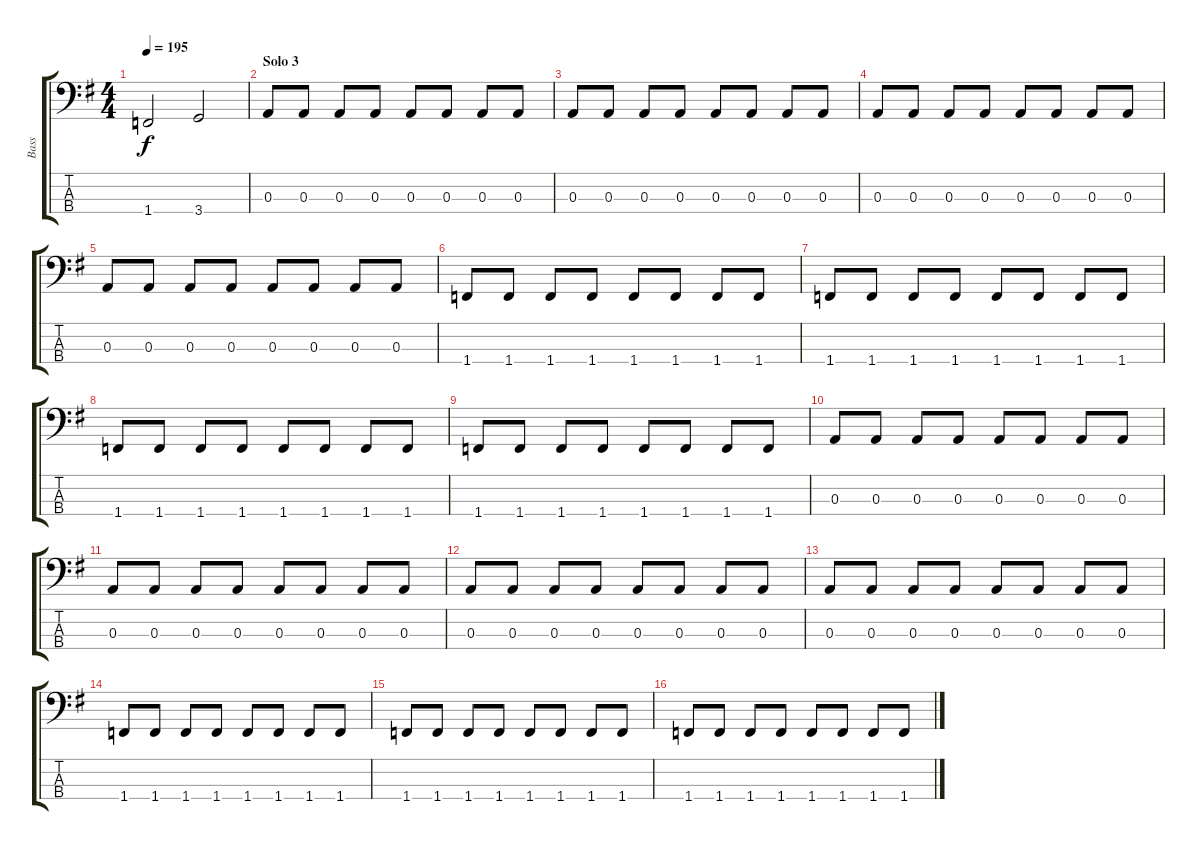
\track ("Bass" "Bass") {instrument electricbassfinger}
\staff {score tabs}
\tuning (G2 D2 A1 E1) {hide}
\ts (4 4)
\tempo 195
\clef f4
\ks eminor
1.4.2{dy f} 3.4.2 |
\section ("" "Solo 3")
0.3.8 0.3.8 0.3.8 0.3.8 0.3.8 0.3.8 0.3.8 0.3.8 |
0.3.8 0.3.8 0.3.8 0.3.8 0.3.8 0.3.8 0.3.8 0.3.8 |
0.3.8 0.3.8 0.3.8 0.3.8 0.3.8 0.3.8 0.3.8 0.3.8 |
0.3.8 0.3.8 0.3.8 0.3.8 0.3.8 0.3.8 0.3.8 0.3.8 |
1.4.8 1.4.8 1.4.8 1.4.8 1.4.8 1.4.8 1.4.8 1.4.8 |
1.4.8 1.4.8 1.4.8 1.4.8 1.4.8 1.4.8 1.4.8 1.4.8 |
1.4.8 1.4.8 1.4.8 1.4.8 1.4.8 1.4.8 1.4.8 1.4.8 |
1.4.8 1.4.8 1.4.8 1.4.8 1.4.8 1.4.8 1.4.8 1.4.8 |
\section ("" "")
0.3.8 0.3.8 0.3.8 0.3.8 0.3.8 0.3.8 0.3.8 0.3.8 |
0.3.8 0.3.8 0.3.8 0.3.8 0.3.8 0.3.8 0.3.8 0.3.8 |
0.3.8 0.3.8 0.3.8 0.3.8 0.3.8 0.3.8 0.3.8 0.3.8 |
0.3.8 0.3.8 0.3.8 0.3.8 0.3.8 0.3.8 0.3.8 0.3.8 |
1.4.8 1.4.8 1.4.8 1.4.8 1.4.8 1.4.8 1.4.8 1.4.8 |
1.4.8 1.4.8 1.4.8 1.4.8 1.4.8 1.4.8 1.4.8 1.4.8 |
1.4.8 1.4.8 1.4.8 1.4.8 1.4.8 1.4.8 1.4.8 1.4.8
